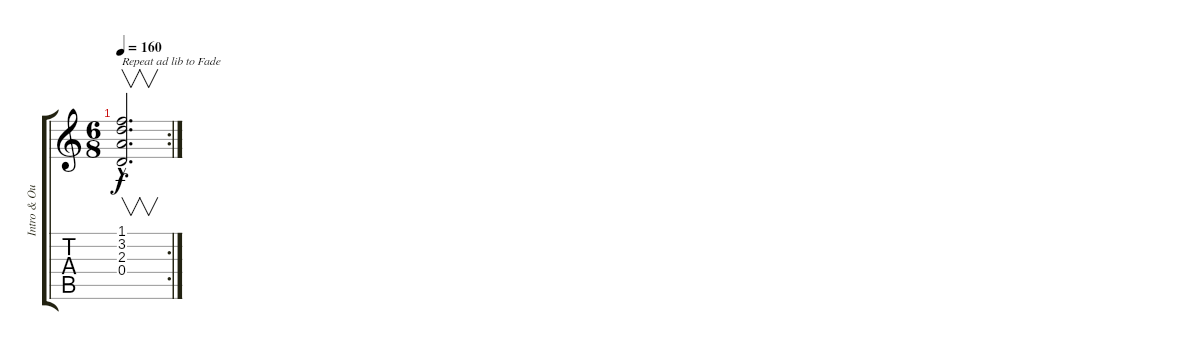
\track ("Intro & Outro (clean)" "Intro & Ou") {instrument acousticguitarnylon}
\staff {score tabs}
\tuning (E4 B3 G3 D3 A2 E2) {hide}
\rc 2
\ts (6 8)
\tempo 160
\clef g2
\ks c
(1.1{hac} 3.2{hac} 2.3{hac} 0.4{hac}).2{v d txt "Repeat ad lib to Fade" dy f}
